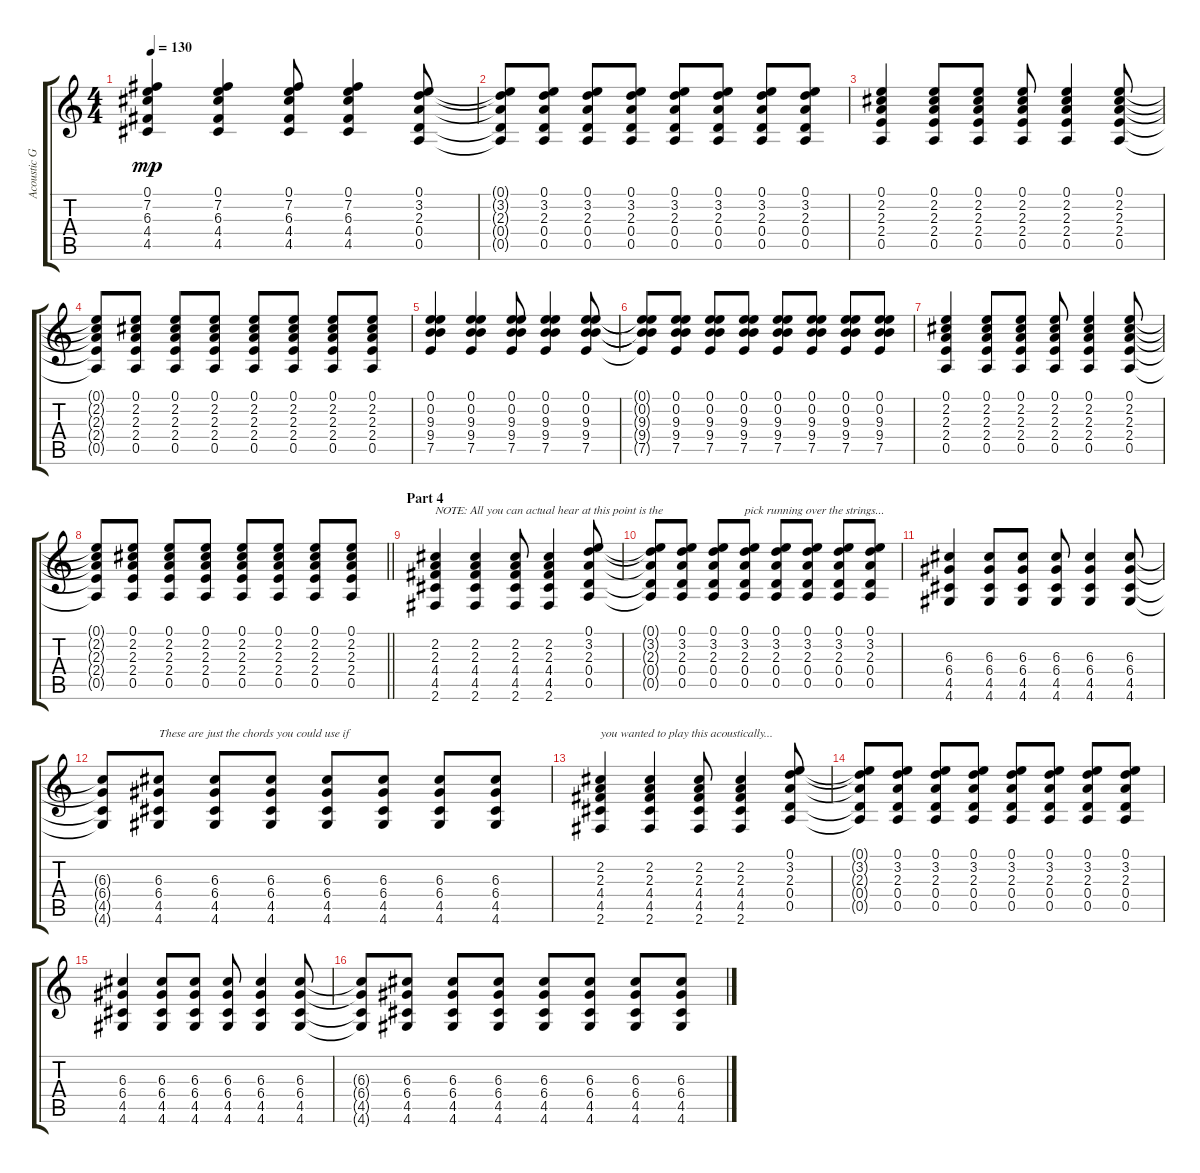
\track ("Acoustic Guitar " "Acoustic G") {instrument acousticguitarsteel}
\staff {score tabs}
\tuning (E4 B3 G3 D3 A2 E2) {hide}
\ts (4 4)
\tempo 130
\clef g2
\ks c
(0.1 7.2 6.3 4.4 4.5).4{dy mp} (0.1 7.2 6.3 4.4 4.5).4 (0.1 7.2 6.3 4.4 4.5).8 (0.1 7.2 6.3 4.4 4.5).4 (0.1 3.2 2.3 0.4 0.5).8 |
(0.1{t} 3.2{t} 2.3{t} 0.4{t} 0.5{t}).8 (0.1 3.2 2.3 0.4 0.5).8 (0.1 3.2 2.3 0.4 0.5).8 (0.1 3.2 2.3 0.4 0.5).8 (0.1 3.2 2.3 0.4 0.5).8 (0.1 3.2 2.3 0.4 0.5).8 (0.1 3.2 2.3 0.4 0.5).8 (0.1 3.2 2.3 0.4 0.5).8 |
(0.1 2.2 2.3 2.4 0.5).4 (0.1 2.2 2.3 2.4 0.5).8 (0.1 2.2 2.3 2.4 0.5).8 (0.1 2.2 2.3 2.4 0.5).8 (0.1 2.2 2.3 2.4 0.5).4 (0.1 2.2 2.3 2.4 0.5).8 |
(0.1{t} 2.2{t} 2.3{t} 2.4{t} 0.5{t}).8 (0.1 2.2 2.3 2.4 0.5).8 (0.1 2.2 2.3 2.4 0.5).8 (0.1 2.2 2.3 2.4 0.5).8 (0.1 2.2 2.3 2.4 0.5).8 (0.1 2.2 2.3 2.4 0.5).8 (0.1 2.2 2.3 2.4 0.5).8 (0.1 2.2 2.3 2.4 0.5).8 |
(0.1 0.2 9.3 9.4 7.5).4 (0.1 0.2 9.3 9.4 7.5).4 (0.1 0.2 9.3 9.4 7.5).8 (0.1 0.2 9.3 9.4 7.5).4 (0.1 0.2 9.3 9.4 7.5).8 |
(0.1{t} 0.2{t} 9.3{t} 9.4{t} 7.5{t}).8 (0.1 0.2 9.3 9.4 7.5).8 (0.1 0.2 9.3 9.4 7.5).8 (0.1 0.2 9.3 9.4 7.5).8 (0.1 0.2 9.3 9.4 7.5).8 (0.1 0.2 9.3 9.4 7.5).8 (0.1 0.2 9.3 9.4 7.5).8 (0.1 0.2 9.3 9.4 7.5).8 |
(0.1 2.2 2.3 2.4 0.5).4 (0.1 2.2 2.3 2.4 0.5).8 (0.1 2.2 2.3 2.4 0.5).8 (0.1 2.2 2.3 2.4 0.5).8 (0.1 2.2 2.3 2.4 0.5).4 (0.1 2.2 2.3 2.4 0.5).8 |
\barLineRight lightlight
(0.1{t} 2.2{t} 2.3{t} 2.4{t} 0.5{t}).8 (0.1 2.2 2.3 2.4 0.5).8 (0.1 2.2 2.3 2.4 0.5).8 (0.1 2.2 2.3 2.4 0.5).8 (0.1 2.2 2.3 2.4 0.5).8 (0.1 2.2 2.3 2.4 0.5).8 (0.1 2.2 2.3 2.4 0.5).8 (0.1 2.2 2.3 2.4 0.5).8 |
\section ("" "Part 4")
(2.2 2.3 4.4 4.5 2.6).4{txt "NOTE: All you can actual hear at this point is the" volume 2} (2.2 2.3 4.4 4.5 2.6).4 (2.2 2.3 4.4 4.5 2.6).8 (2.2 2.3 4.4 4.5 2.6).4 (0.1 3.2 2.3 0.4 0.5).8 |
(0.1{t} 3.2{t} 2.3{t} 0.4{t} 0.5{t}).8 (0.1 3.2 2.3 0.4 0.5).8 (0.1 3.2 2.3 0.4 0.5).8 (0.1 3.2 2.3 0.4 0.5).8{txt "pick running over the strings..."} (0.1 3.2 2.3 0.4 0.5).8 (0.1 3.2 2.3 0.4 0.5).8 (0.1 3.2 2.3 0.4 0.5).8 (0.1 3.2 2.3 0.4 0.5).8 |
(6.3 6.4 4.5 4.6).4 (6.3 6.4 4.5 4.6).8 (6.3 6.4 4.5 4.6).8 (6.3 6.4 4.5 4.6).8 (6.3 6.4 4.5 4.6).4 (6.3 6.4 4.5 4.6).8 |
(6.3{t} 6.4{t} 4.5{t} 4.6{t}).8 (6.3 6.4 4.5 4.6).8{txt "These are just the chords you could use if"} (6.3 6.4 4.5 4.6).8 (6.3 6.4 4.5 4.6).8 (6.3 6.4 4.5 4.6).8 (6.3 6.4 4.5 4.6).8 (6.3 6.4 4.5 4.6).8 (6.3 6.4 4.5 4.6).8 |
(2.2 2.3 4.4 4.5 2.6).4{txt "you wanted to play this acoustically..."} (2.2 2.3 4.4 4.5 2.6).4 (2.2 2.3 4.4 4.5 2.6).8 (2.2 2.3 4.4 4.5 2.6).4 (0.1 3.2 2.3 0.4 0.5).8 |
(0.1{t} 3.2{t} 2.3{t} 0.4{t} 0.5{t}).8 (0.1 3.2 2.3 0.4 0.5).8 (0.1 3.2 2.3 0.4 0.5).8 (0.1 3.2 2.3 0.4 0.5).8 (0.1 3.2 2.3 0.4 0.5).8 (0.1 3.2 2.3 0.4 0.5).8 (0.1 3.2 2.3 0.4 0.5).8 (0.1 3.2 2.3 0.4 0.5).8 |
(6.3 6.4 4.5 4.6).4 (6.3 6.4 4.5 4.6).8 (6.3 6.4 4.5 4.6).8 (6.3 6.4 4.5 4.6).8 (6.3 6.4 4.5 4.6).4 (6.3 6.4 4.5 4.6).8 |
(6.3{t} 6.4{t} 4.5{t} 4.6{t}).8 (6.3 6.4 4.5 4.6).8 (6.3 6.4 4.5 4.6).8 (6.3 6.4 4.5 4.6).8 (6.3 6.4 4.5 4.6).8 (6.3 6.4 4.5 4.6).8 (6.3 6.4 4.5 4.6).8 (6.3 6.4 4.5 4.6).8
